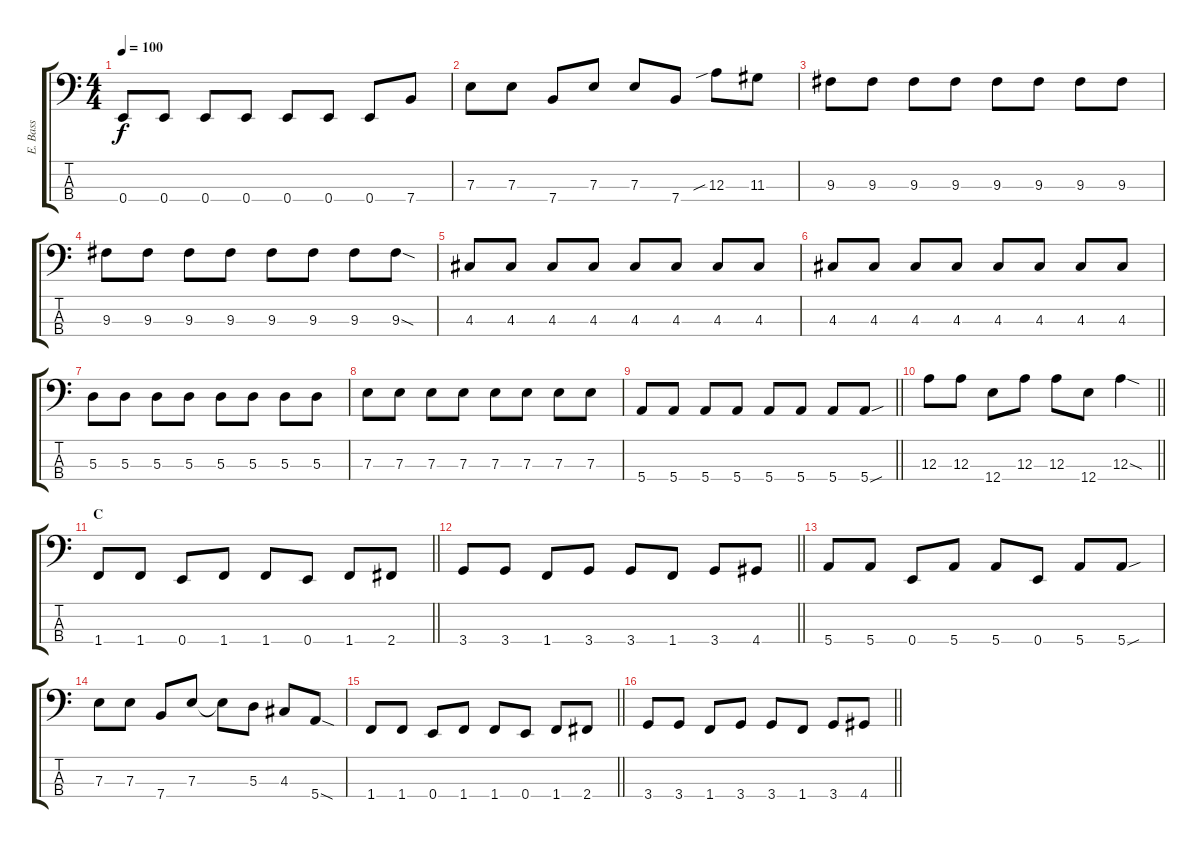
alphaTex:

\track ("E. Bass" "E. Bass") {instrument electricbassfinger}
\staff {score tabs}
\tuning (G2 D2 A1 E1) {hide}
\ts (4 4)
\tempo 100
\clef f4
\ks c
0.4.8{dy f} 0.4.8 0.4.8 0.4.8 0.4.8 0.4.8 0.4.8 7.4.8 |
7.3.8 7.3.8 7.4.8 7.3.8 7.3.8 7.4.8 12.3{sib}.8 11.3.8 |
9.3.8 9.3.8 9.3.8 9.3.8 9.3.8 9.3.8 9.3.8 9.3.8 |
9.3.8 9.3.8 9.3.8 9.3.8 9.3.8 9.3.8 9.3.8 9.3{sod}.8 |
4.3.8 4.3.8 4.3.8 4.3.8 4.3.8 4.3.8 4.3.8 4.3.8 |
4.3.8 4.3.8 4.3.8 4.3.8 4.3.8 4.3.8 4.3.8 4.3.8 |
5.3.8 5.3.8 5.3.8 5.3.8 5.3.8 5.3.8 5.3.8 5.3.8 |
7.3.8 7.3.8 7.3.8 7.3.8 7.3.8 7.3.8 7.3.8 7.3.8 |
\barLineRight lightlight
5.4.8 5.4.8 5.4.8 5.4.8 5.4.8 5.4.8 5.4.8 5.4{sou}.8 |
\barLineRight lightlight
12.3.8 12.3.8 12.4.8 12.3.8 12.3.8 12.4.8 12.3{sod}.4 |
\section ("" "C")
\barLineRight lightlight
1.4.8 1.4.8 0.4.8 1.4.8 1.4.8 0.4.8 1.4.8 2.4.8 |
\barLineRight lightlight
3.4.8 3.4.8 1.4.8 3.4.8 3.4.8 1.4.8 3.4.8 4.4.8 |
5.4.8 5.4.8 0.4.8 5.4.8 5.4.8 0.4.8 5.4.8 5.4{sou}.8 |
7.3.8 7.3.8 7.4.8 7.3.8 7.3{t}.8 5.3.8 4.3.8 5.4{sod}.8 |
\barLineRight lightlight
1.4.8 1.4.8 0.4.8 1.4.8 1.4.8 0.4.8 1.4.8 2.4.8 |
\barLineRight lightlight
3.4.8 3.4.8 1.4.8 3.4.8 3.4.8 1.4.8 3.4.8 4.4.8
